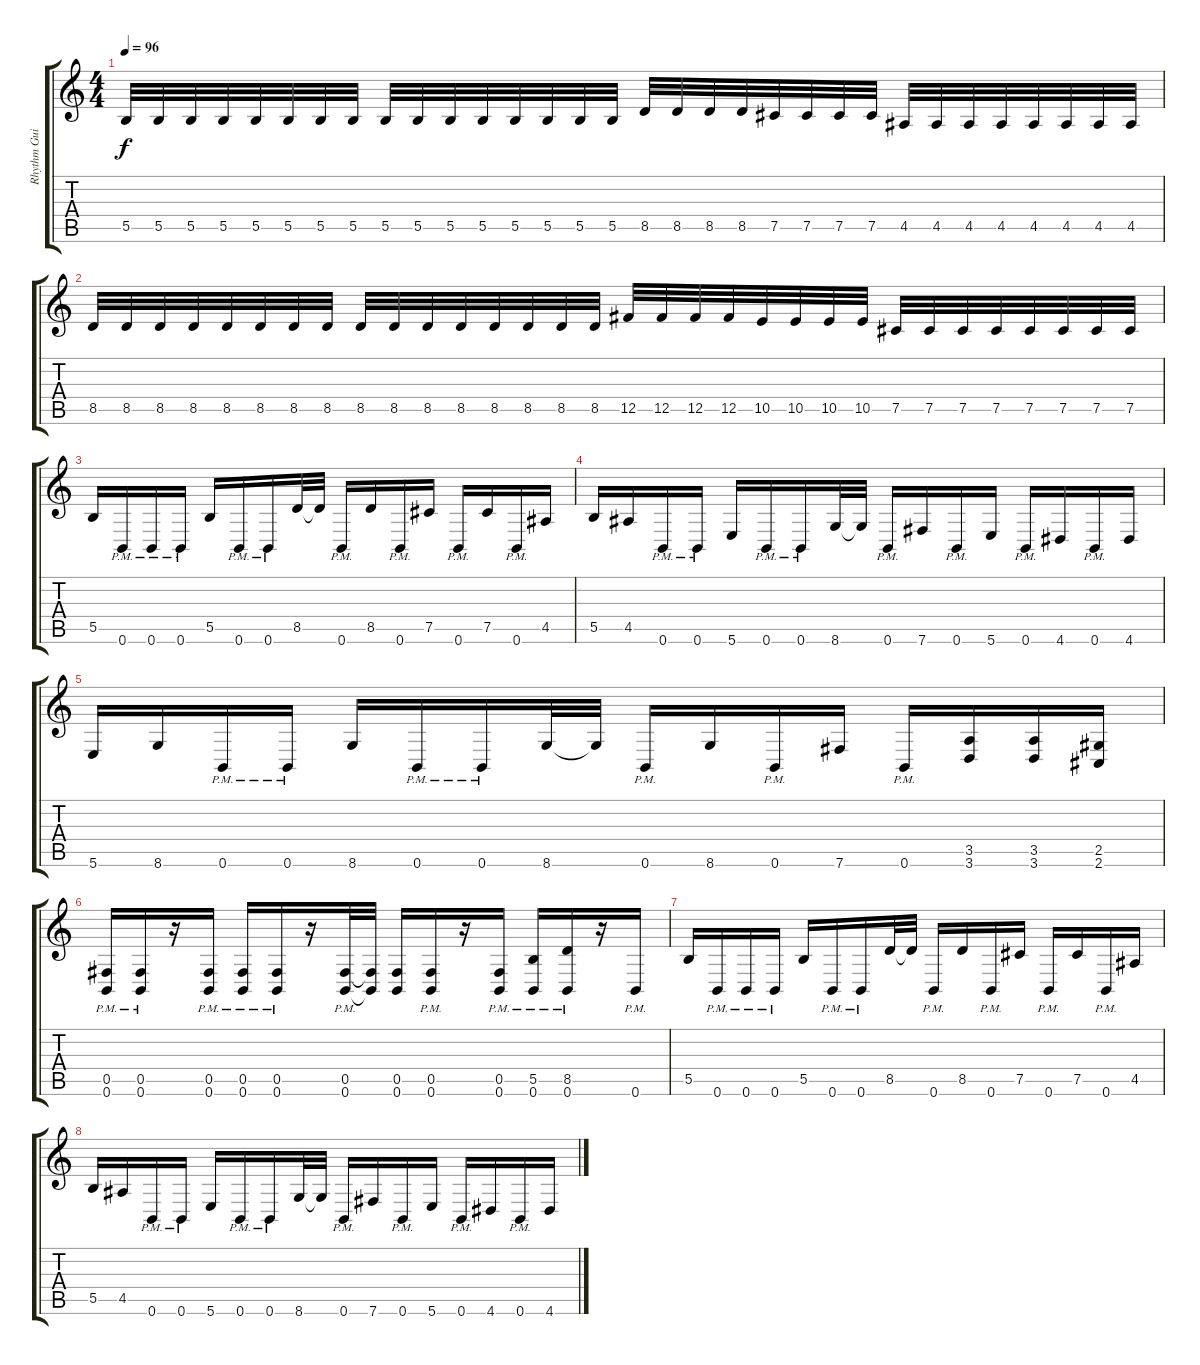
\track ("Rhythm Guitar" "Rhythm Gui") {instrument distortionguitar}
\staff {score tabs}
\tuning (Db4 Ab3 E3 B2 Gb2 B1) {hide}
\ts (4 4)
\tempo 96
\clef g2
\ks c
5.5.32{dy f} 5.5.32 5.5.32 5.5.32 5.5.32 5.5.32 5.5.32 5.5.32 5.5.32 5.5.32 5.5.32 5.5.32 5.5.32 5.5.32 5.5.32 5.5.32 8.5.32 8.5.32 8.5.32 8.5.32 7.5.32 7.5.32 7.5.32 7.5.32 4.5.32 4.5.32 4.5.32 4.5.32 4.5.32 4.5.32 4.5.32 4.5.32 |
8.5.32 8.5.32 8.5.32 8.5.32 8.5.32 8.5.32 8.5.32 8.5.32 8.5.32 8.5.32 8.5.32 8.5.32 8.5.32 8.5.32 8.5.32 8.5.32 12.5.32 12.5.32 12.5.32 12.5.32 10.5.32 10.5.32 10.5.32 10.5.32 7.5.32 7.5.32 7.5.32 7.5.32 7.5.32 7.5.32 7.5.32 7.5.32 |
5.5.16 0.6{pm}.16 0.6{pm}.16 0.6{pm}.16 5.5.16 0.6{pm}.16 0.6{pm}.16 8.5.32 8.5{t}.32 0.6{pm}.16 8.5.16 0.6{pm}.16 7.5.16 0.6{pm}.16 7.5.16 0.6{pm}.16 4.5.16 |
5.5.16 4.5.16 0.6{pm}.16 0.6{pm}.16 5.6.16 0.6{pm}.16 0.6{pm}.16 8.6.32 8.6{t}.32 0.6{pm}.16 7.6.16 0.6{pm}.16 5.6.16 0.6{pm}.16 4.6.16 0.6{pm}.16 4.6.16 |
5.6.16 8.6.16 0.6{pm}.16 0.6{pm}.16 8.6.16 0.6{pm}.16 0.6{pm}.16 8.6.32 8.6{t}.32 0.6{pm}.16 8.6.16 0.6{pm}.16 7.6.16 0.6{pm}.16 (3.5 3.6).16 (3.5 3.6).16 (2.5 2.6).16 |
(0.5{pm} 0.6{pm}).16 (0.5{pm} 0.6{pm}).16 r.16 (0.5{pm} 0.6{pm}).16 (0.5{pm} 0.6{pm}).16 (0.5{pm} 0.6{pm}).16 r.16 (0.5{pm} 0.6{pm}).32 (0.5{t} 0.6{t}).32 (0.5 0.6).16 (0.5{pm} 0.6{pm}).16 r.16 (0.5{pm} 0.6{pm}).16 (5.5{pm} 0.6).16 (8.5{pm} 0.6).16 r.16 0.6{pm}.16 |
5.5.16 0.6{pm}.16 0.6{pm}.16 0.6{pm}.16 5.5.16 0.6{pm}.16 0.6{pm}.16 8.5.32 8.5{t}.32 0.6{pm}.16 8.5.16 0.6{pm}.16 7.5.16 0.6{pm}.16 7.5.16 0.6{pm}.16 4.5.16 |
5.5.16 4.5.16 0.6{pm}.16 0.6{pm}.16 5.6.16 0.6{pm}.16 0.6{pm}.16 8.6.32 8.6{t}.32 0.6{pm}.16 7.6.16 0.6{pm}.16 5.6.16 0.6{pm}.16 4.6.16 0.6{pm}.16 4.6.16
